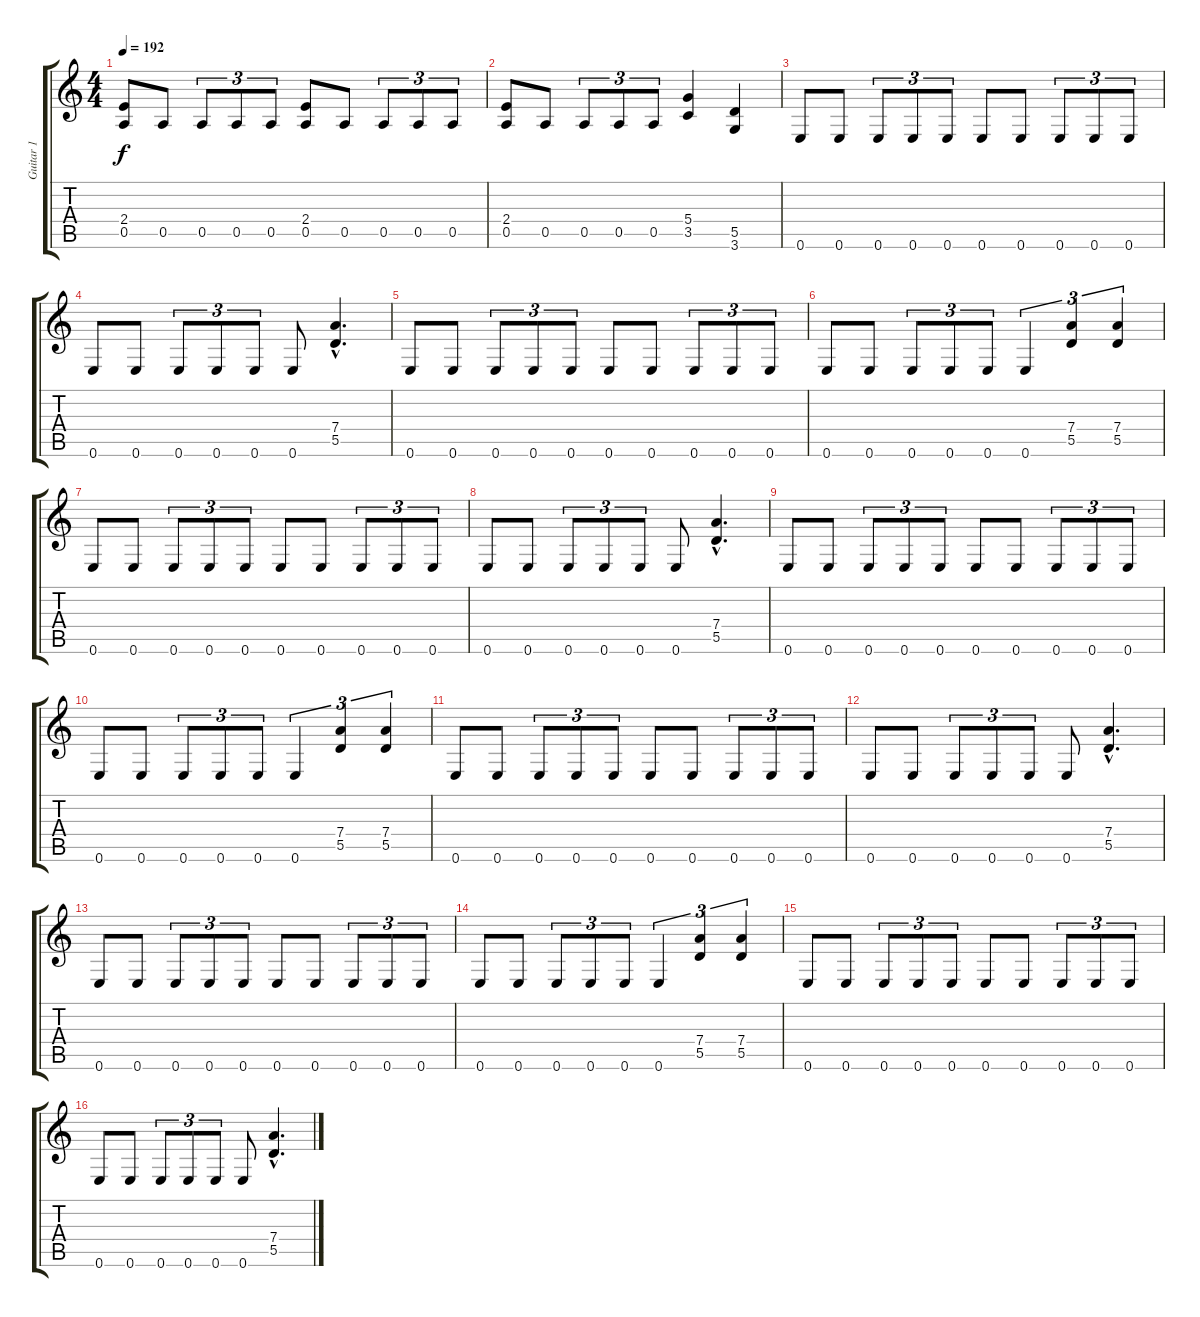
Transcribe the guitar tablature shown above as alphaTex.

\track ("Guitar 1" "Guitar 1") {instrument overdrivenguitar}
\staff {score tabs}
\tuning (E4 B3 G3 D3 A2 E2) {hide}
\ts (4 4)
\tempo 192
\clef g2
\ks c
(2.4 0.5).8{dy f} 0.5.8 0.5.8{tu (3 2)} 0.5.8{tu (3 2)} 0.5.8{tu (3 2)} (2.4 0.5).8 0.5.8 0.5.8{tu (3 2)} 0.5.8{tu (3 2)} 0.5.8{tu (3 2)} |
(2.4 0.5).8 0.5.8 0.5.8{tu (3 2)} 0.5.8{tu (3 2)} 0.5.8{tu (3 2)} (5.4 3.5).4 (5.5 3.6).4 |
0.6.8 0.6.8 0.6.8{tu (3 2)} 0.6.8{tu (3 2)} 0.6.8{tu (3 2)} 0.6.8 0.6.8 0.6.8{tu (3 2)} 0.6.8{tu (3 2)} 0.6.8{tu (3 2)} |
0.6.8 0.6.8 0.6.8{tu (3 2)} 0.6.8{tu (3 2)} 0.6.8{tu (3 2)} 0.6.8 (7.4{hac} 5.5{hac}).4{d} |
0.6.8 0.6.8 0.6.8{tu (3 2)} 0.6.8{tu (3 2)} 0.6.8{tu (3 2)} 0.6.8 0.6.8 0.6.8{tu (3 2)} 0.6.8{tu (3 2)} 0.6.8{tu (3 2)} |
0.6.8 0.6.8 0.6.8{tu (3 2)} 0.6.8{tu (3 2)} 0.6.8{tu (3 2)} 0.6.4{tu (3 2)} (7.4 5.5).4{tu (3 2)} (7.4 5.5).4{tu (3 2)} |
0.6.8 0.6.8 0.6.8{tu (3 2)} 0.6.8{tu (3 2)} 0.6.8{tu (3 2)} 0.6.8 0.6.8 0.6.8{tu (3 2)} 0.6.8{tu (3 2)} 0.6.8{tu (3 2)} |
0.6.8 0.6.8 0.6.8{tu (3 2)} 0.6.8{tu (3 2)} 0.6.8{tu (3 2)} 0.6.8 (7.4{hac} 5.5{hac}).4{d} |
0.6.8 0.6.8 0.6.8{tu (3 2)} 0.6.8{tu (3 2)} 0.6.8{tu (3 2)} 0.6.8 0.6.8 0.6.8{tu (3 2)} 0.6.8{tu (3 2)} 0.6.8{tu (3 2)} |
0.6.8 0.6.8 0.6.8{tu (3 2)} 0.6.8{tu (3 2)} 0.6.8{tu (3 2)} 0.6.4{tu (3 2)} (7.4 5.5).4{tu (3 2)} (7.4 5.5).4{tu (3 2)} |
0.6.8 0.6.8 0.6.8{tu (3 2)} 0.6.8{tu (3 2)} 0.6.8{tu (3 2)} 0.6.8 0.6.8 0.6.8{tu (3 2)} 0.6.8{tu (3 2)} 0.6.8{tu (3 2)} |
0.6.8 0.6.8 0.6.8{tu (3 2)} 0.6.8{tu (3 2)} 0.6.8{tu (3 2)} 0.6.8 (7.4{hac} 5.5{hac}).4{d} |
0.6.8 0.6.8 0.6.8{tu (3 2)} 0.6.8{tu (3 2)} 0.6.8{tu (3 2)} 0.6.8 0.6.8 0.6.8{tu (3 2)} 0.6.8{tu (3 2)} 0.6.8{tu (3 2)} |
0.6.8 0.6.8 0.6.8{tu (3 2)} 0.6.8{tu (3 2)} 0.6.8{tu (3 2)} 0.6.4{tu (3 2)} (7.4 5.5).4{tu (3 2)} (7.4 5.5).4{tu (3 2)} |
0.6.8 0.6.8 0.6.8{tu (3 2)} 0.6.8{tu (3 2)} 0.6.8{tu (3 2)} 0.6.8 0.6.8 0.6.8{tu (3 2)} 0.6.8{tu (3 2)} 0.6.8{tu (3 2)} |
0.6.8 0.6.8 0.6.8{tu (3 2)} 0.6.8{tu (3 2)} 0.6.8{tu (3 2)} 0.6.8 (7.4{hac} 5.5{hac}).4{d}
